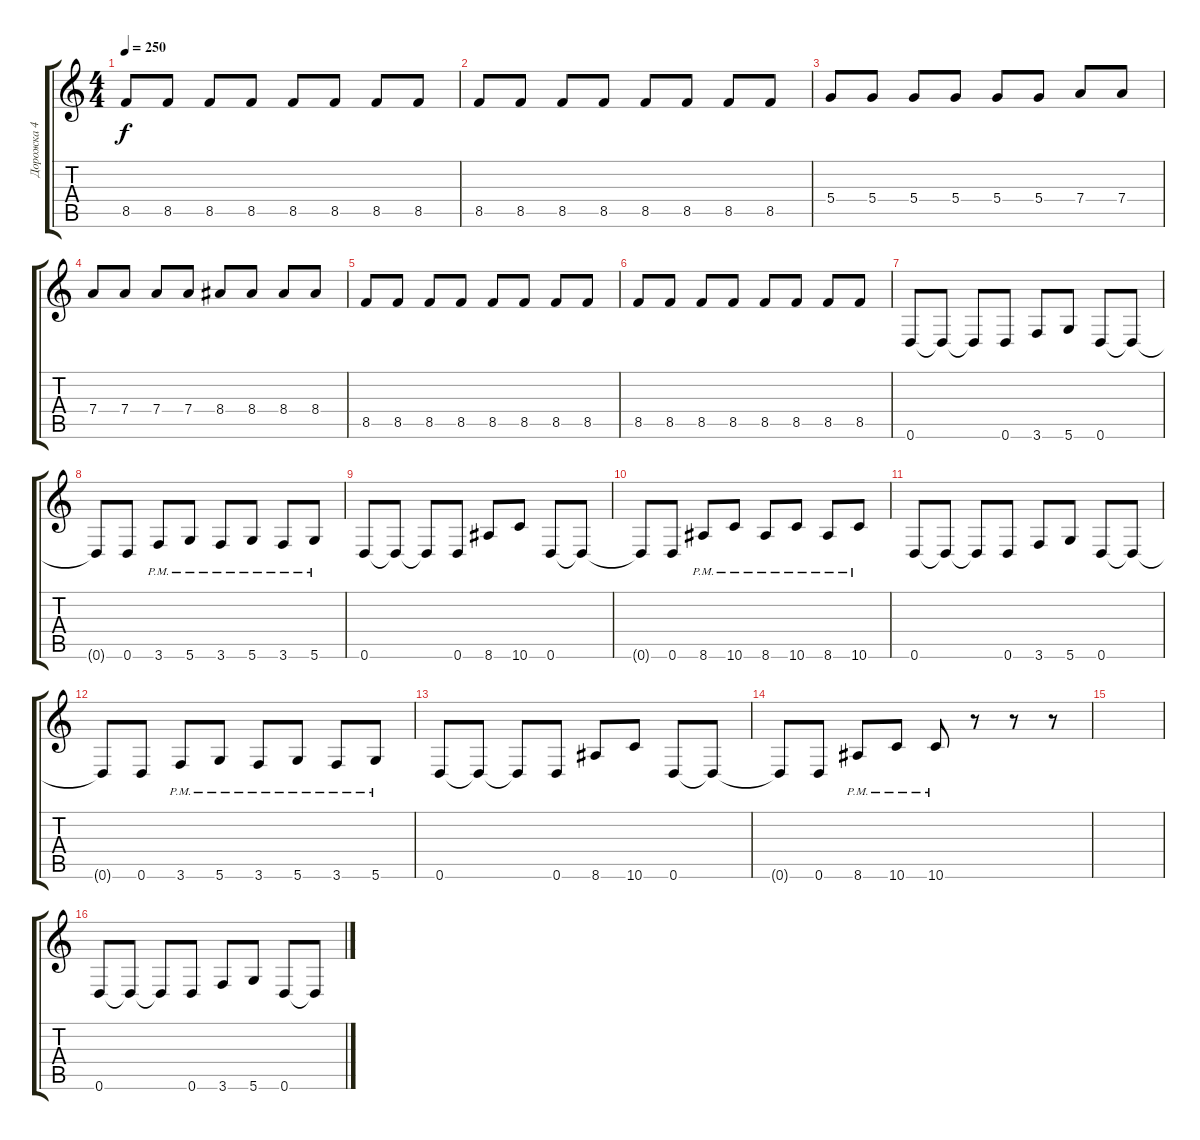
\track ("Дорожка 4" "Дорожка 4") {instrument distortionguitar}
\staff {score tabs}
\tuning (E4 B3 G3 D3 A2 D2) {hide}
\ts (4 4)
\tempo 250
\clef g2
\ks c
8.5.8{dy f} 8.5.8 8.5.8 8.5.8 8.5.8 8.5.8 8.5.8 8.5.8 |
8.5.8 8.5.8 8.5.8 8.5.8 8.5.8 8.5.8 8.5.8 8.5.8 |
5.4.8 5.4.8 5.4.8 5.4.8 5.4.8 5.4.8 7.4.8 7.4.8 |
7.4.8 7.4.8 7.4.8 7.4.8 8.4.8 8.4.8 8.4.8 8.4.8 |
8.5.8 8.5.8 8.5.8 8.5.8 8.5.8 8.5.8 8.5.8 8.5.8 |
8.5.8 8.5.8 8.5.8 8.5.8 8.5.8 8.5.8 8.5.8 8.5.8 |
0.6.8 0.6{t}.8 0.6{t}.8 0.6.8 3.6.8 5.6.8 0.6.8 0.6{t}.8 |
0.6{t}.8 0.6.8 3.6{pm}.8 5.6{pm}.8 3.6{pm}.8 5.6{pm}.8 3.6{pm}.8 5.6{pm}.8 |
0.6.8 0.6{t}.8 0.6{t}.8 0.6.8 8.6.8 10.6.8 0.6.8 0.6{t}.8 |
0.6{t}.8 0.6.8 8.6{pm}.8 10.6{pm}.8 8.6{pm}.8 10.6{pm}.8 8.6{pm}.8 10.6{pm}.8 |
0.6.8 0.6{t}.8 0.6{t}.8 0.6.8 3.6.8 5.6.8 0.6.8 0.6{t}.8 |
0.6{t}.8 0.6.8 3.6{pm}.8 5.6{pm}.8 3.6{pm}.8 5.6{pm}.8 3.6{pm}.8 5.6{pm}.8 |
0.6.8 0.6{t}.8 0.6{t}.8 0.6.8 8.6.8 10.6.8 0.6.8 0.6{t}.8 |
0.6{t}.8 0.6.8 8.6{pm}.8 10.6{pm}.8 10.6{pm}.8 r.8 r.8 r.8 |
|
0.6.8 0.6{t}.8 0.6{t}.8 0.6.8 3.6.8 5.6.8 0.6.8 0.6{t}.8
